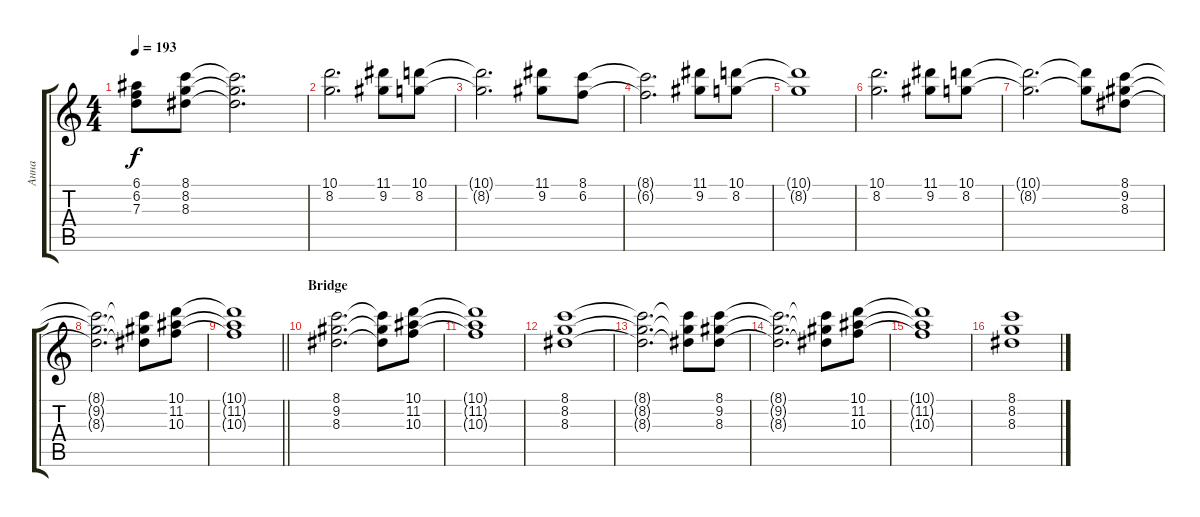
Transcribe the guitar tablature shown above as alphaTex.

\track ("Анна" "Анна") {instrument distortionguitar}
\staff {score tabs}
\tuning (E4 B3 G3 D3 A2 E2) {hide}
\ts (4 4)
\tempo 193
\clef g2
\ks c
(6.1{t} 6.2{t} 7.3{t}).8{dy f} (8.1 8.2 8.3).8 (8.1{t} 8.2{t} 8.3{t}).2{d} |
(10.1 8.2).2{d} (11.1 9.2).8 (10.1 8.2).8 |
(10.1{t} 8.2{t}).2{d} (11.1 9.2).8 (8.1 6.2).8 |
(8.1{t} 6.2{t}).2{d} (11.1 9.2).8 (10.1 8.2).8 |
(10.1{t} 8.2{t}).1 |
(10.1 8.2).2{d} (11.1 9.2).8 (10.1 8.2).8 |
(10.1{t} 8.2{t}).2{d} (10.1{t} 8.2{t}).8 (8.1 9.2 8.3).8 |
(8.1{t} 9.2{t} 8.3{t}).2{d} (8.1{t} 9.2{t} 8.3{t}).8 (10.1 11.2 10.3).8 |
\barLineRight lightlight
(10.1{t} 11.2{t} 10.3{t}).1 |
\section ("" "Bridge")
(8.1 9.2 8.3).2{d} (8.1{t} 9.2{t} 8.3{t}).8 (10.1 11.2 10.3).8 |
(10.1{t} 11.2{t} 10.3{t}).1 |
(8.1 8.2 8.3).1 |
(8.1{t} 8.2{t} 8.3{t}).2{d} (8.1{t} 8.2{t} 8.3{t}).8 (8.1 9.2 8.3).8 |
(8.1{t} 9.2{t} 8.3{t}).2{d} (8.1{t} 9.2{t} 8.3{t}).8 (10.1 11.2 10.3).8 |
(10.1{t} 11.2{t} 10.3{t}).1 |
(8.1 8.2 8.3).1
